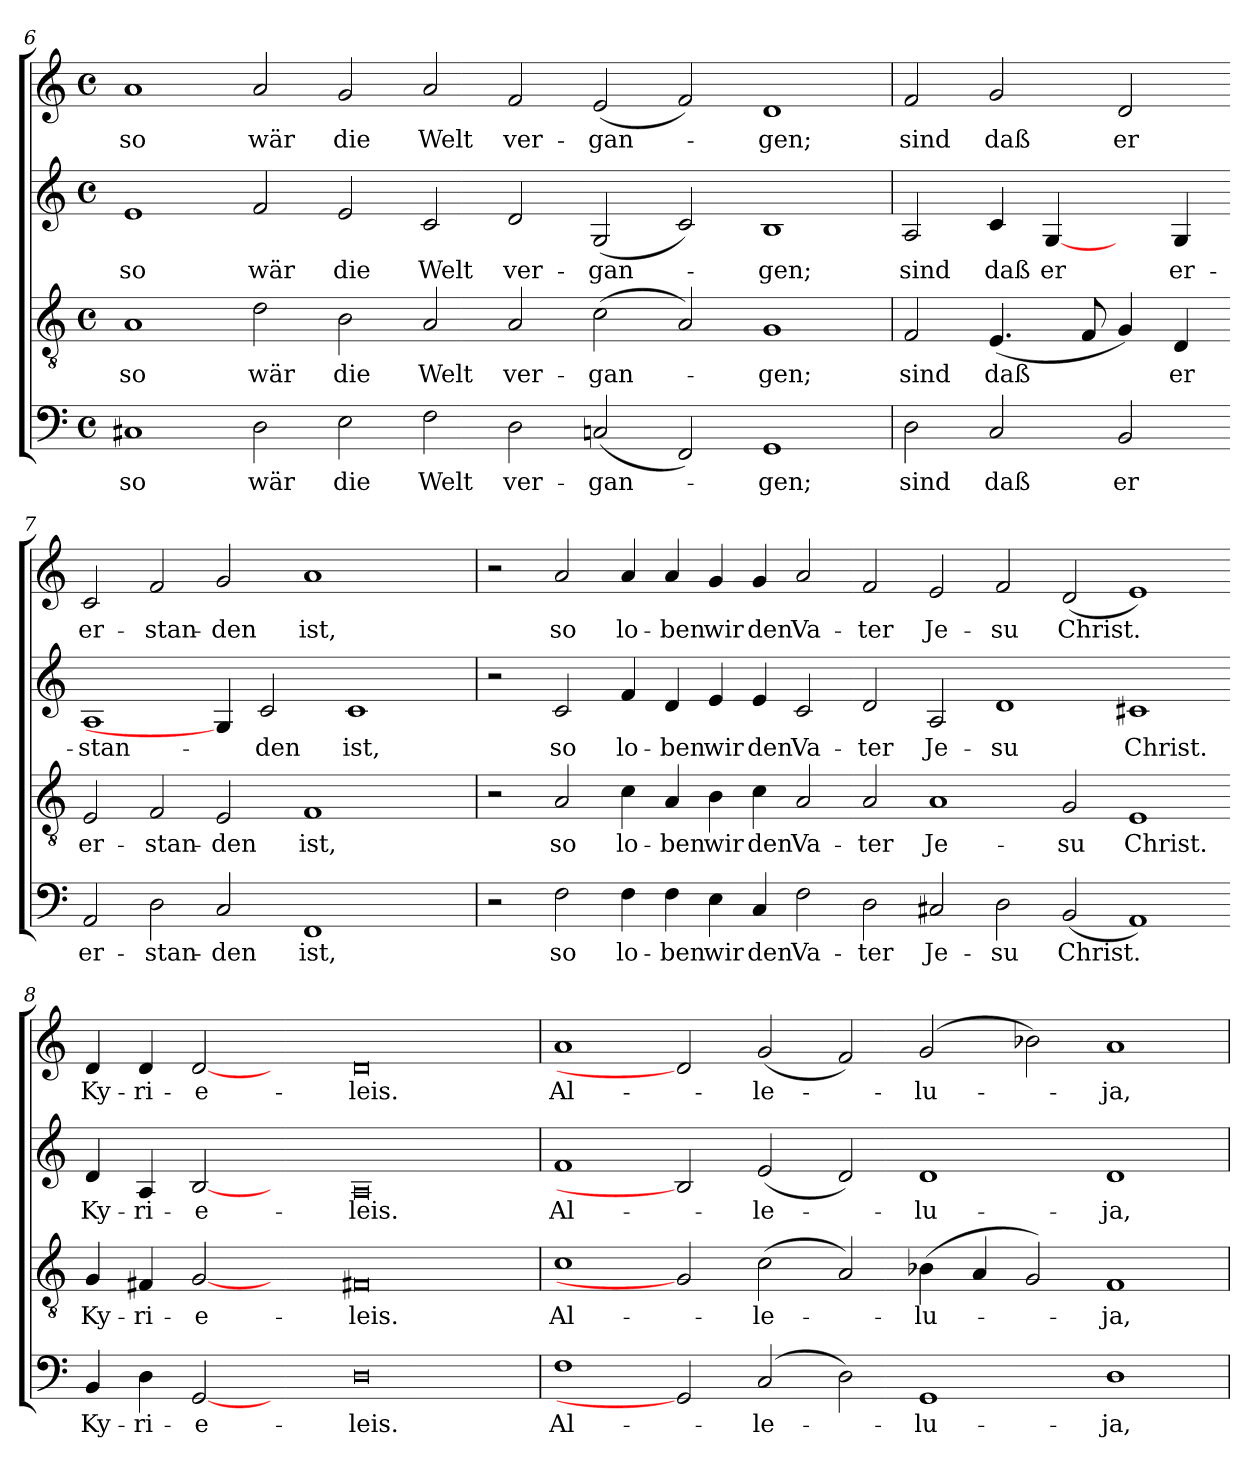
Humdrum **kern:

**kern	**text	**kern	**text	**kern	**text	**kern	**text
*part4	*part4	*part3	*part3	*part2	*part2	*part1	*part1
*staff4	*staff4	*staff3	*staff3	*staff2	*staff2	*staff1	*staff1
!!LO:LB:g=z
*clefF4	*	*clefGv2	*	*clefG2	*	*clefG2	*
*k[]	*	*k[]	*	*k[]	*	*k[]	*
*C:	*	*C:	*	*C:	*	*C:	*
*M4/4	*	*M4/4	*	*M4/4	*	*M4/4	*
*met(c)	*	*met(c)	*	*met(c)	*	*met(c)	*
=6	=6	=6	=6	=6	=6	=6	=6
1C#X	so	1A	so	1e	so	1a	so
2D\	wär	2d\	wär	2f/	wär	2a/	wär
2E\	die	2B\	die	2e/	die	2g/	die
2F\	Welt	2A/	Welt	2c/	Welt	2a/	Welt
2D\	ver-	2A/	ver-	2d/	ver-	2f/	ver-
(2Cn/	-gan-	(2c\	-gan-	(2G/	-gan-	(2e/	-gan-
2FF/)	.	2A/)	.	2c/)	.	2f/)	.
1GG	-gen;	1G	-gen;	1B	-gen;	1d	-gen;
=7	=7	=7	=7	=7	=7	=7	=7
2D\	sind	2F/	sind	2A/	sind	2f/	sind
2C/	daß	(4.E/	daß	4c/	daß	2g/	daß
.	.	.	.	[4G/	er	.	.
.	.	8F/	.	.	.	.	.
2BB/	er	4G/)	.	4ryy	.	2d/	er
.	.	4D/	er	4G/	er-	.	.
!!LO:PB:g=z
=7X2-	=7X2-	=7X2-	=7X2-	=7X2-	=7X2-	=7X2-	=7X2-
2AA/	er-	2E/	er-	1A	-stan-	2c/	er-
2D\	-stan-	2F/	-stan-	.	.	2f/	-stan-
2C/	-den	2E/	-den	4G/]	.	2g/	-den
.	.	.	.	2c/	-den	.	.
1FF	ist,	1F	ist,	.	.	1a	ist,
.	.	.	.	1c	ist,	.	.
4ryy	.	4ryy	.	.	.	4ryy	.
=8	=8	=8	=8	=8	=8	=8	=8
2r	.	2r	.	2r	.	2r	.
2F\	so	2A/	so	2c/	so	2a/	so
4F\	lo-	4c\	lo-	4f/	lo-	4a/	lo-
4F\	-ben	4A/	-ben	4d/	-ben	4a/	-ben
4E\	wir	4B\	wir	4e/	wir	4g/	wir
4C/	den	4c\	den	4e/	den	4g/	den
2F\	Va-	2A/	Va-	2c/	Va-	2a/	Va-
2D\	-ter	2A/	-ter	2d/	-ter	2f/	-ter
2C#X/	Je-	1A	Je-	2A/	Je-	2e/	Je-
2D\	-su	.	.	1d	-su	2f/	-su
(2BB/	Christ.	2G/	-su	.	.	(2d/	Christ.
1AA)	.	1E	Christ.	1c#X	Christ.	1e)	.
!!LO:LB:g=z
=8X3-	=8X3-	=8X3-	=8X3-	=8X3-	=8X3-	=8X3-	=8X3-
4BB/	Ky-	4G/	Ky-	4d/	Ky-	4d/	Ky-
4D\	-ri-	4F#X/	-ri-	4A/	-ri-	4d/	-ri-
[2GG	-e-	[2G	-e-	[2B	-e-	[2d	-e-
2ryy	.	2ryy	.	2ryy	.	2ryy	.
0D	-leis.	0F#X	-leis.	0A	-leis.	0d	-leis.
=9	=9	=9	=9	=9	=9	=9	=9
1F	Al-	1c	Al-	1f	Al-	1a	Al-
2GG]	.	2G]	.	2B]	.	2d]	.
(2C/	-le-	(2c\	-le-	(2e/	-le-	(2g/	-le-
2D\)	.	2A/)	.	2d/)	.	2f/)	.
1GG	-lu-	(4B-X\	-lu-	1d	-lu-	(2g/	-lu-
.	.	4A/	.	.	.	.	.
.	.	2G/)	.	.	.	2b-X\)	.
1D	-ja,	1F	-ja,	1d	-ja,	1a	-ja,
=	=	=	=	=	=	=	=
*-	*-	*-	*-	*-	*-	*-	*-
